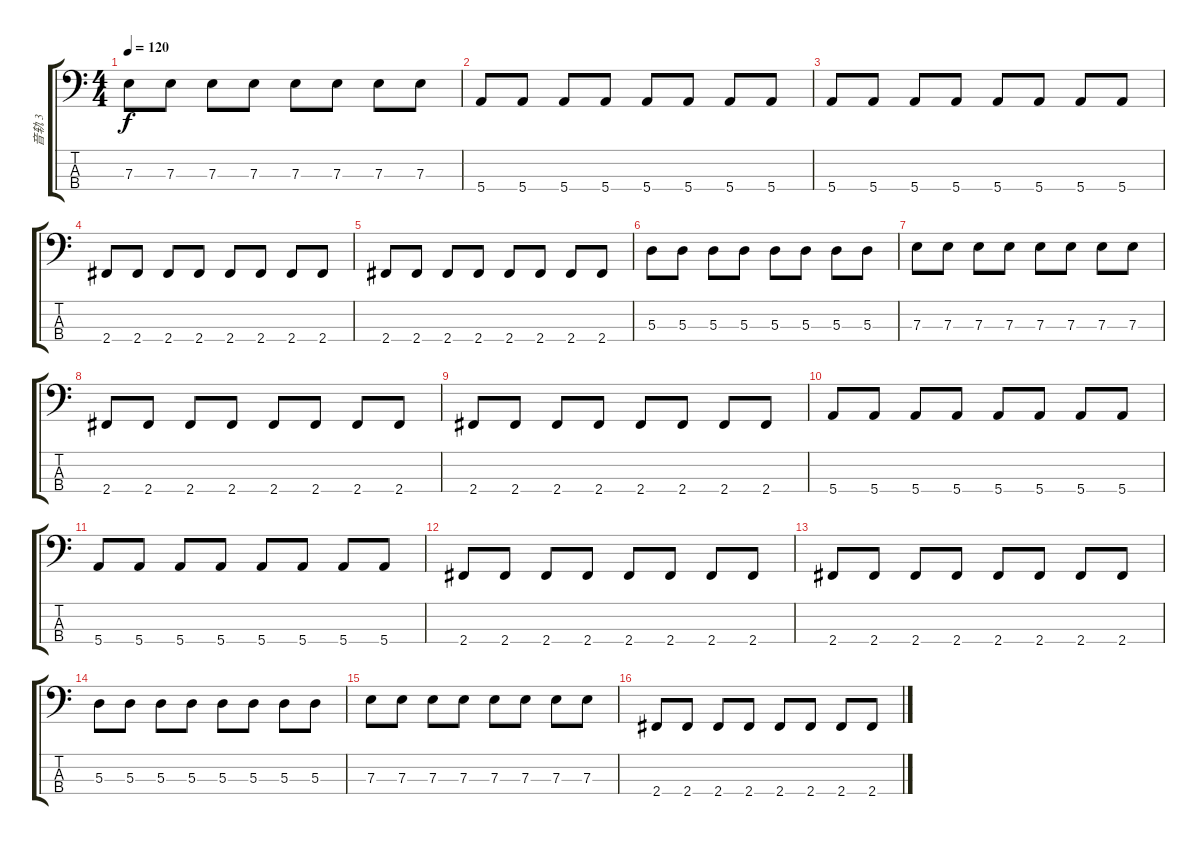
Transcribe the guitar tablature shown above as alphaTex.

\track ("音轨 3" "音轨 3") {instrument electricbasspick}
\staff {score tabs}
\tuning (G2 D2 A1 E1) {hide}
\ts (4 4)
\tempo 120
\clef f4
\ks c
7.3.8{dy f} 7.3.8 7.3.8 7.3.8 7.3.8 7.3.8 7.3.8 7.3.8 |
5.4.8 5.4.8 5.4.8 5.4.8 5.4.8 5.4.8 5.4.8 5.4.8 |
5.4.8 5.4.8 5.4.8 5.4.8 5.4.8 5.4.8 5.4.8 5.4.8 |
2.4.8 2.4.8 2.4.8 2.4.8 2.4.8 2.4.8 2.4.8 2.4.8 |
2.4.8 2.4.8 2.4.8 2.4.8 2.4.8 2.4.8 2.4.8 2.4.8 |
5.3.8 5.3.8 5.3.8 5.3.8 5.3.8 5.3.8 5.3.8 5.3.8 |
7.3.8 7.3.8 7.3.8 7.3.8 7.3.8 7.3.8 7.3.8 7.3.8 |
2.4.8 2.4.8 2.4.8 2.4.8 2.4.8 2.4.8 2.4.8 2.4.8 |
2.4.8 2.4.8 2.4.8 2.4.8 2.4.8 2.4.8 2.4.8 2.4.8 |
5.4.8 5.4.8 5.4.8 5.4.8 5.4.8 5.4.8 5.4.8 5.4.8 |
5.4.8 5.4.8 5.4.8 5.4.8 5.4.8 5.4.8 5.4.8 5.4.8 |
2.4.8 2.4.8 2.4.8 2.4.8 2.4.8 2.4.8 2.4.8 2.4.8 |
2.4.8 2.4.8 2.4.8 2.4.8 2.4.8 2.4.8 2.4.8 2.4.8 |
5.3.8 5.3.8 5.3.8 5.3.8 5.3.8 5.3.8 5.3.8 5.3.8 |
7.3.8 7.3.8 7.3.8 7.3.8 7.3.8 7.3.8 7.3.8 7.3.8 |
2.4.8 2.4.8 2.4.8 2.4.8 2.4.8 2.4.8 2.4.8 2.4.8
